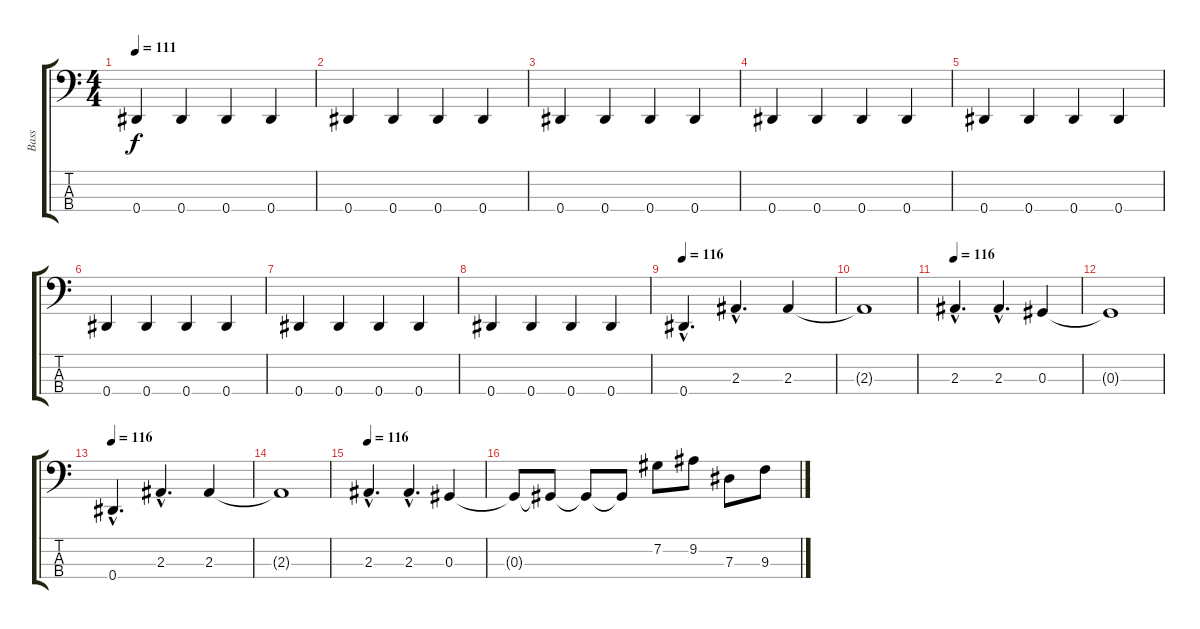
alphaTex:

\track ("Bass" "Bass") {instrument electricbassfinger}
\staff {score tabs}
\tuning (Gb2 Db2 Ab1 Eb1) {hide}
\ts (4 4)
\tempo 111
\clef f4
\ks c
0.4.4{dy f} 0.4.4 0.4.4 0.4.4 |
0.4.4 0.4.4 0.4.4 0.4.4 |
0.4.4 0.4.4 0.4.4 0.4.4 |
0.4.4 0.4.4 0.4.4 0.4.4 |
0.4.4 0.4.4 0.4.4 0.4.4 |
0.4.4 0.4.4 0.4.4 0.4.4 |
0.4.4 0.4.4 0.4.4 0.4.4 |
0.4.4 0.4.4 0.4.4 0.4.4 |
\tempo 116
0.4{hac}.4{d} 2.3{hac}.4{d} 2.3.4 |
2.3{t}.1 |
\tempo 116
2.3{hac}.4{d} 2.3{hac}.4{d} 0.3.4 |
0.3{t}.1 |
\tempo 116
0.4{hac}.4{d} 2.3{hac}.4{d} 2.3.4 |
2.3{t}.1 |
\tempo 116
2.3{hac}.4{d} 2.3{hac}.4{d} 0.3.4 |
0.3{t}.8 0.3{t}.8 0.3{t}.8 0.3{t}.8 7.2.8 9.2.8 7.3.8 9.3.8
